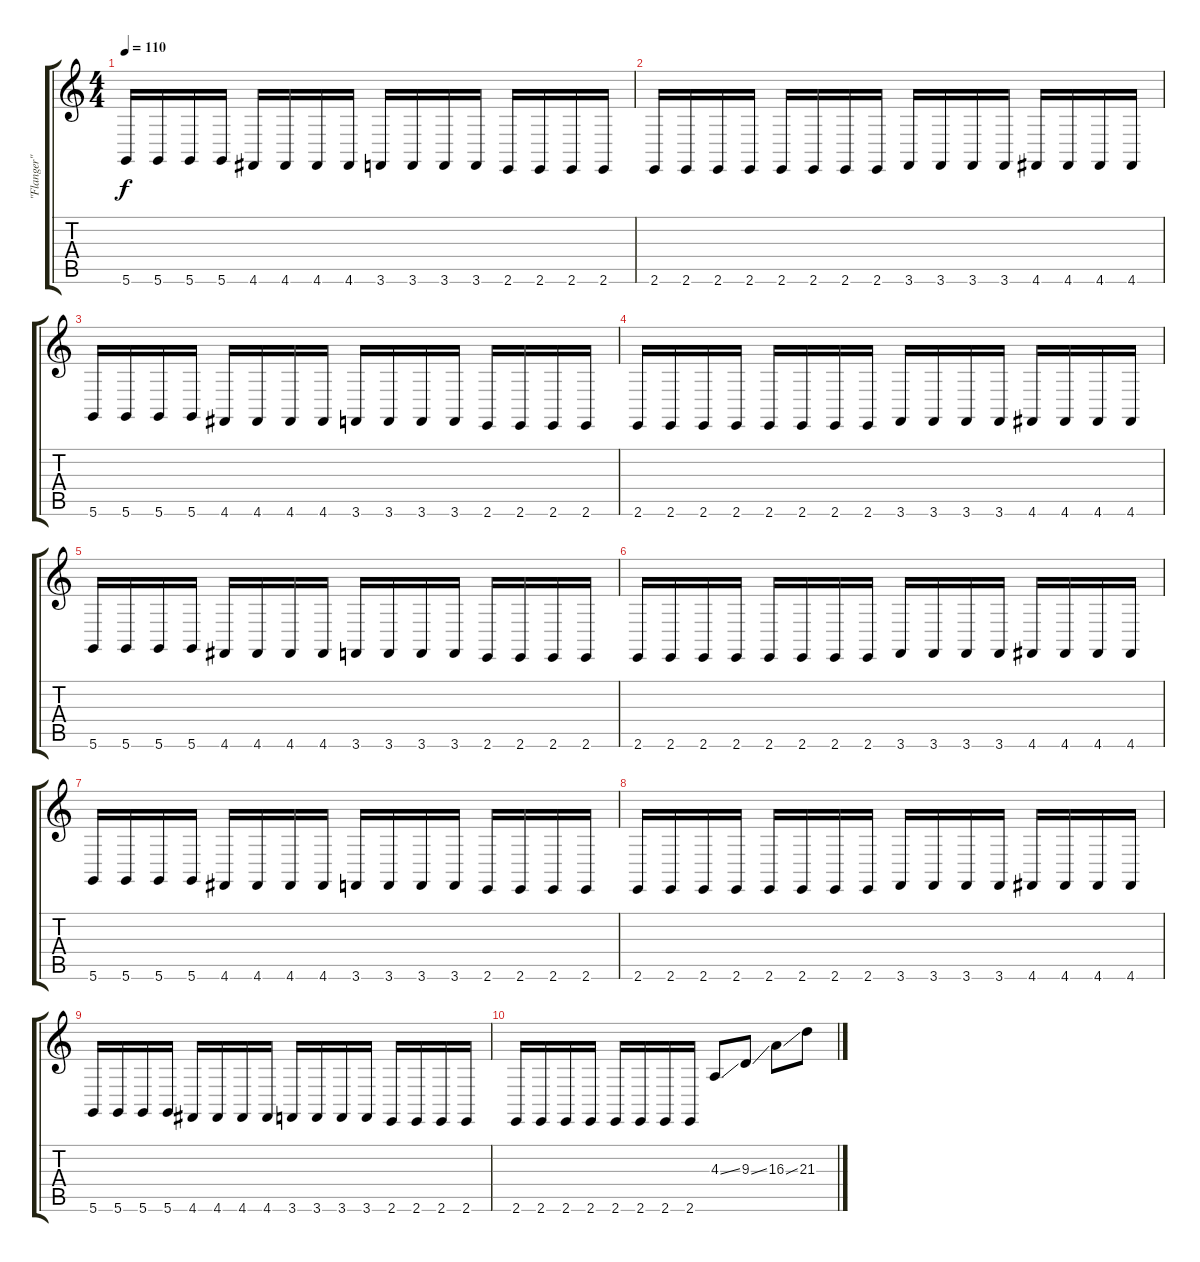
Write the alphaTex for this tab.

\track ("\"Flanger\"" "\"Flanger\"") {instrument fx7echoes}
\staff {score tabs}
\tuning (D4 A3 F3 C3 G2 D2) {hide}
\ts (4 4)
\tempo 110
\clef g2
\ks c
5.6.16{dy f} 5.6.16 5.6.16 5.6.16 4.6.16 4.6.16 4.6.16 4.6.16 3.6.16 3.6.16 3.6.16 3.6.16 2.6.16 2.6.16 2.6.16 2.6.16 |
2.6.16 2.6.16 2.6.16 2.6.16 2.6.16 2.6.16 2.6.16 2.6.16 3.6.16 3.6.16 3.6.16 3.6.16 4.6.16 4.6.16 4.6.16 4.6.16 |
5.6.16 5.6.16 5.6.16 5.6.16 4.6.16 4.6.16 4.6.16 4.6.16 3.6.16 3.6.16 3.6.16 3.6.16 2.6.16 2.6.16 2.6.16 2.6.16 |
2.6.16 2.6.16 2.6.16 2.6.16 2.6.16 2.6.16 2.6.16 2.6.16 3.6.16 3.6.16 3.6.16 3.6.16 4.6.16 4.6.16 4.6.16 4.6.16 |
5.6.16 5.6.16 5.6.16 5.6.16 4.6.16 4.6.16 4.6.16 4.6.16 3.6.16 3.6.16 3.6.16 3.6.16 2.6.16 2.6.16 2.6.16 2.6.16 |
2.6.16 2.6.16 2.6.16 2.6.16 2.6.16 2.6.16 2.6.16 2.6.16 3.6.16 3.6.16 3.6.16 3.6.16 4.6.16 4.6.16 4.6.16 4.6.16 |
5.6.16 5.6.16 5.6.16 5.6.16 4.6.16 4.6.16 4.6.16 4.6.16 3.6.16 3.6.16 3.6.16 3.6.16 2.6.16 2.6.16 2.6.16 2.6.16 |
2.6.16 2.6.16 2.6.16 2.6.16 2.6.16 2.6.16 2.6.16 2.6.16 3.6.16 3.6.16 3.6.16 3.6.16 4.6.16 4.6.16 4.6.16 4.6.16 |
5.6.16 5.6.16 5.6.16 5.6.16 4.6.16 4.6.16 4.6.16 4.6.16 3.6.16 3.6.16 3.6.16 3.6.16 2.6.16 2.6.16 2.6.16 2.6.16 |
2.6.16 2.6.16 2.6.16 2.6.16 2.6.16 2.6.16 2.6.16 2.6.16 4.3{ss}.8 9.3{ss}.8 16.3{ss}.8 21.3.8
